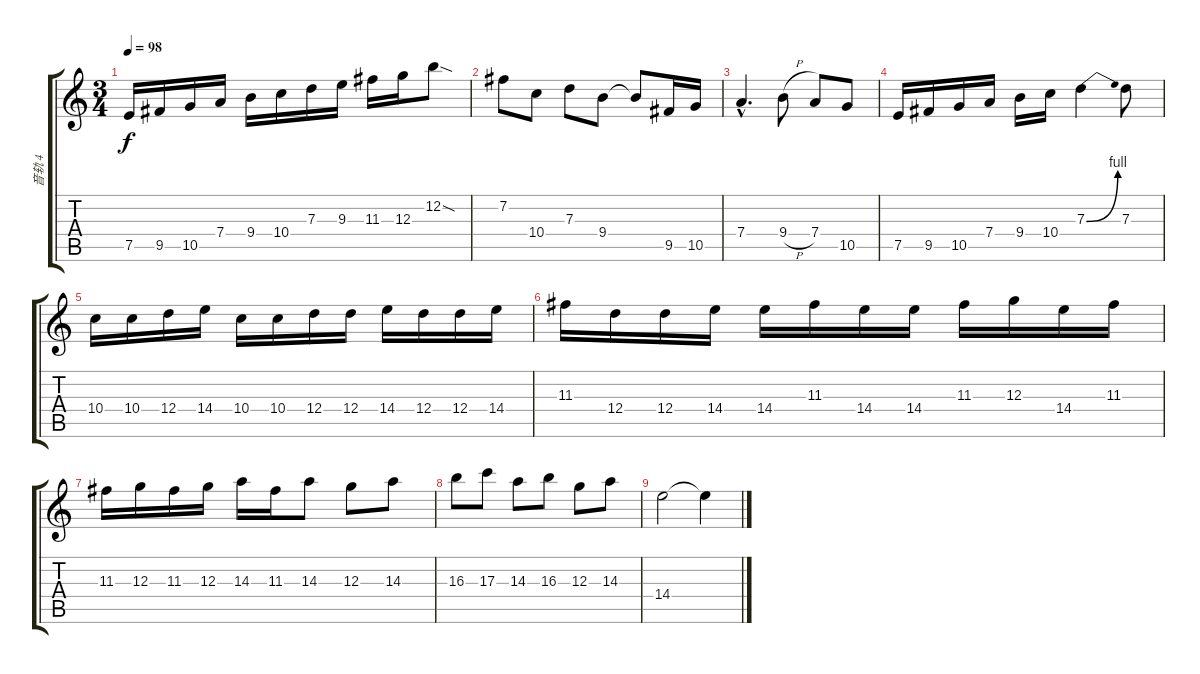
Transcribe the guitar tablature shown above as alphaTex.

\track ("音轨 4" "音轨 4") {instrument distortionguitar}
\staff {score tabs}
\tuning (E4 B3 G3 D3 A2 E2) {hide}
\ts (3 4)
\tempo 98
\clef g2
\ks c
7.5.16{dy f} 9.5.16 10.5.16 7.4.16 9.4.16 10.4.16 7.3.16 9.3.16 11.3.16 12.3.16 12.2{sod}.8 |
7.2.8 10.4.8 7.3.8 9.4.8 9.4{t}.8 9.5.16 10.5.16 |
7.4{hac}.4{d} 9.4{h}.8 7.4.8 10.5.8 |
7.5.16 9.5.16 10.5.16 7.4.16 9.4.16 10.4.16 7.3{be (bend 0 0 60 4)}.4 7.3.8 |
10.4.16 10.4.16 12.4.16 14.4.16 10.4.16 10.4.16 12.4.16 12.4.16 14.4.16 12.4.16 12.4.16 14.4.16 |
11.3.16 12.4.16 12.4.16 14.4.16 14.4.16 11.3.16 14.4.16 14.4.16 11.3.16 12.3.16 14.4.16 11.3.16 |
11.3.16 12.3.16 11.3.16 12.3.16 14.3.16 11.3.16 14.3.8 12.3.8 14.3.8 |
16.3.8 17.3.8 14.3.8 16.3.8 12.3.8 14.3.8 |
14.4.2 14.4{t}.4
